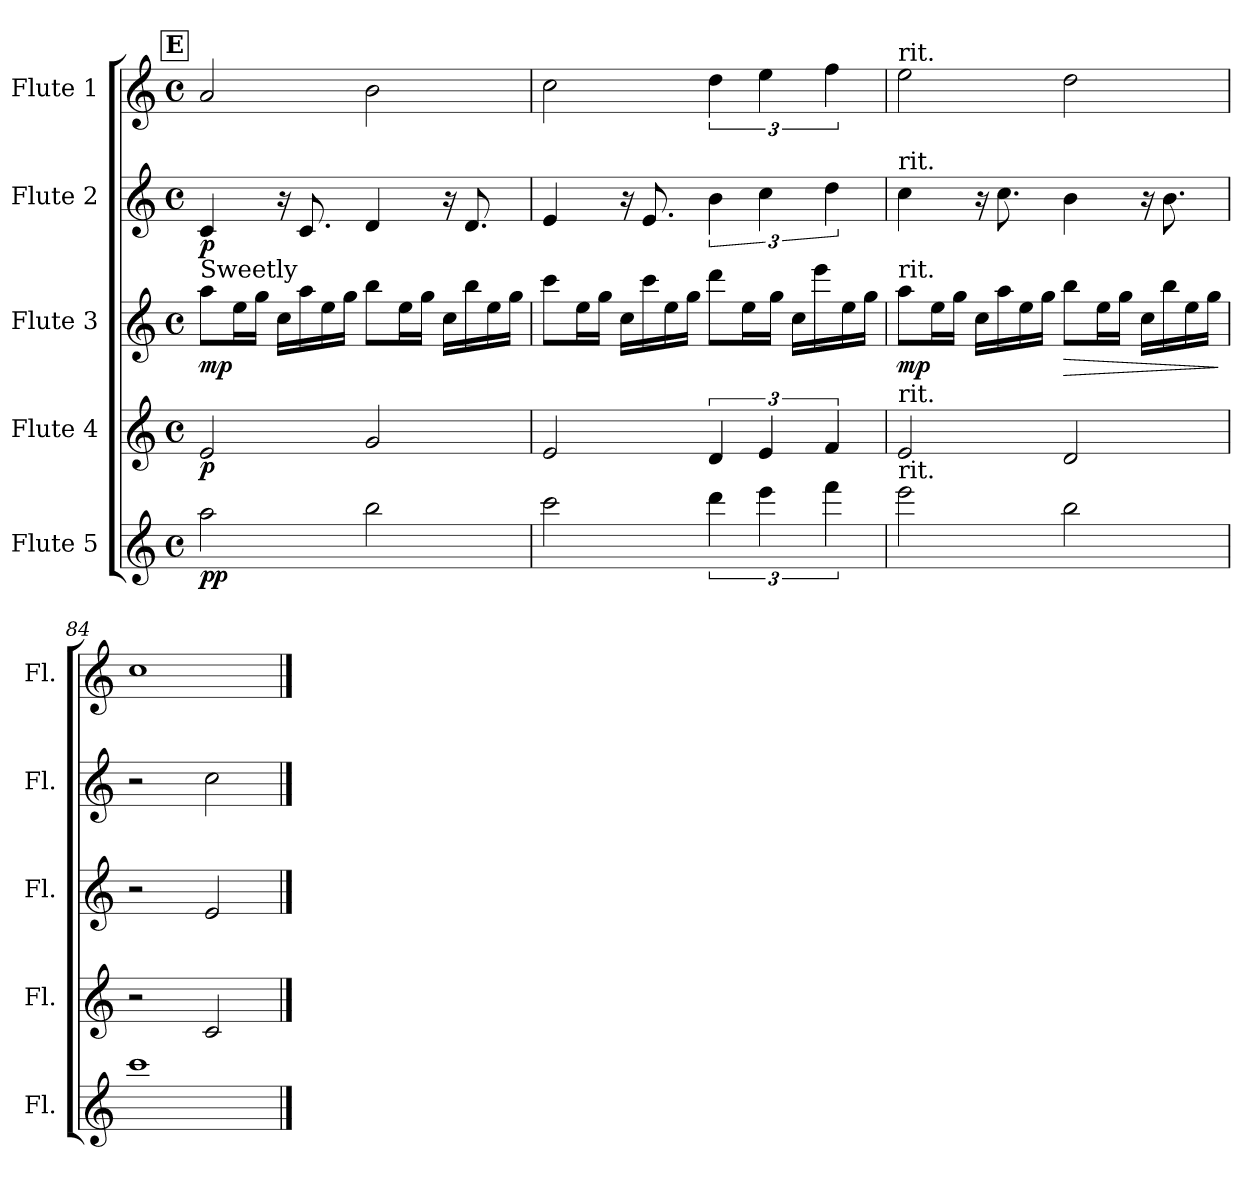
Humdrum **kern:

**kern	**dynam	**kern	**dynam	**kern	**dynam	**kern	**dynam	**kern
*part5	*part5	*part4	*part4	*part3	*part3	*part2	*part2	*part1
*staff5	*staff5	*staff4	*staff4	*staff3	*staff3	*staff2	*staff2	*staff1
*I"Flute 5	*	*I"Flute 4	*	*I"Flute 3	*	*I"Flute 2	*	*I"Flute 1
*I'Fl.	*	*I'Fl.	*	*I'Fl.	*	*I'Fl.	*	*I'Fl.
*clefG2	*	*clefG2	*	*clefG2	*	*clefG2	*	*clefG2
*k[]	*	*k[]	*	*k[]	*	*k[]	*	*k[]
*M4/4	*	*M4/4	*	*M4/4	*	*M4/4	*	*M4/4
*met(c)	*	*met(c)	*	*met(c)	*	*met(c)	*	*met(c)
!!LO:REH:place=s1:a:B:fs=14:t=E
=81	=81	=81	=81	=81	=81	=81	=81	=81
!	!	!	!	!LO:TX:a:t=Sweetly	!	!	!	!
!	!LO:DY:b	!	!LO:DY:b	!	!LO:DY:b	!	!LO:DY:b	!
2aa\	pp	2e/	p	8aa\L	mp	4c/	p	2a/
.	.	.	.	16ee\L	.	.	.	.
.	.	.	.	16gg\JJ	.	.	.	.
.	.	.	.	16cc\LL	.	16r	.	.
.	.	.	.	16aa\	.	8.c/	.	.
.	.	.	.	16ee\	.	.	.	.
.	.	.	.	16gg\JJ	.	.	.	.
2bb\	.	2g/	.	8bb\L	.	4d/	.	2b\
.	.	.	.	16ee\L	.	.	.	.
.	.	.	.	16gg\JJ	.	.	.	.
.	.	.	.	16cc\LL	.	16r	.	.
.	.	.	.	16bb\	.	8.d/	.	.
.	.	.	.	16ee\	.	.	.	.
.	.	.	.	16gg\JJ	.	.	.	.
=82	=82	=82	=82	=82	=82	=82	=82	=82
2ccc\	.	2e/	.	8ccc\L	.	4e/	.	2cc\
.	.	.	.	16ee\L	.	.	.	.
.	.	.	.	16gg\JJ	.	.	.	.
.	.	.	.	16cc\LL	.	16r	.	.
.	.	.	.	16ccc\	.	8.e/	.	.
.	.	.	.	16ee\	.	.	.	.
.	.	.	.	16gg\JJ	.	.	.	.
6ddd\	.	6d/	.	8ddd\L	.	6b\	.	6dd\
.	.	.	.	16ee\L	.	.	.	.
6eee\	.	6e/	.	.	.	6cc\	.	6ee\
.	.	.	.	16gg\JJ	.	.	.	.
.	.	.	.	16cc\LL	.	.	.	.
.	.	.	.	16eee\	.	.	.	.
6fff\	.	6f/	.	.	.	6dd\	.	6ff\
.	.	.	.	16ee\	.	.	.	.
.	.	.	.	16gg\JJ	.	.	.	.
!!LO:PB:g=z
=83	=83	=83	=83	=83	=83	=83	=83	=83
*	*	*	*	*	*	*	*	*MM60
!	!	!	!	!	!	!	!	!LO:TX:a:t=rit.
!	!	!	!	!	!	!LO:TX:a:t=rit.	!	!
!	!	!	!	!LO:TX:a:t=rit.	!	!	!	!
!	!	!LO:TX:a:t=rit.	!	!	!	!	!	!
!LO:TX:a:t=rit.	!	!	!	!	!	!	!	!
!	!	!	!	!	!LO:DY:b	!	!	!
2eee\	.	2e/	.	8aa\L	mp	4cc\	.	2ee\
.	.	.	.	16ee\L	.	.	.	.
.	.	.	.	16gg\JJ	.	.	.	.
.	.	.	.	16cc\LL	.	16r	.	.
.	.	.	.	16aa\	.	8.cc\	.	.
.	.	.	.	16ee\	.	.	.	.
.	.	.	.	16gg\JJ	.	.	.	.
*	*	*	*	*	*	*	*	*MM50
!	!	!	!	!	!LO:HP:b	!	!	!
2bb\	.	2d/	.	8bb\L	>	4b\	.	2dd\
.	.	.	.	16ee\L	.	.	.	.
.	.	.	.	16gg\JJ	.	.	.	.
.	.	.	.	16cc\LL	.	16r	.	.
.	.	.	.	16bb\	.	8.b\	.	.
.	.	.	.	16ee\	.	.	.	.
.	.	.	.	16gg\JJ	.	.	.	.
.	.	.	.	.	]	.	.	.
=84	=84	=84	=84	=84	=84	=84	=84	=84
*	*	*	*	*	*	*	*	*MM80
1ccc	.	2r	.	2r	.	2r	.	1cc
.	.	2c/	.	2e/	.	2cc\	.	.
==	==	==	==	==	==	==	==	==
*-	*-	*-	*-	*-	*-	*-	*-	*-
